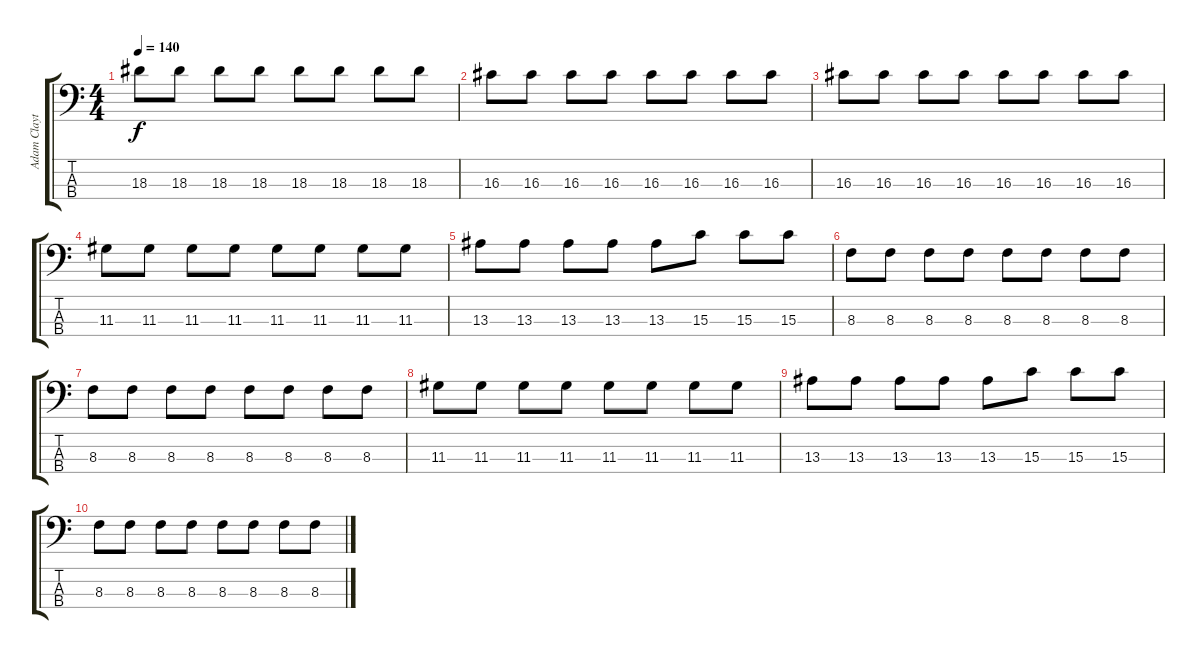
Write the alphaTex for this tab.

\track ("Adam Clayton" "Adam Clayt") {instrument electricbassfinger}
\staff {score tabs}
\tuning (G2 D2 A1 E1) {hide}
\ts (4 4)
\tempo 140
\clef f4
\ks c
18.3.8{dy f} 18.3.8 18.3.8 18.3.8 18.3.8 18.3.8 18.3.8 18.3.8 |
16.3.8 16.3.8 16.3.8 16.3.8 16.3.8 16.3.8 16.3.8 16.3.8 |
16.3.8 16.3.8 16.3.8 16.3.8 16.3.8 16.3.8 16.3.8 16.3.8 |
11.3.8 11.3.8 11.3.8 11.3.8 11.3.8 11.3.8 11.3.8 11.3.8 |
13.3.8 13.3.8 13.3.8 13.3.8 13.3.8 15.3.8 15.3.8 15.3.8 |
8.3.8 8.3.8 8.3.8 8.3.8 8.3.8 8.3.8 8.3.8 8.3.8 |
8.3.8 8.3.8 8.3.8 8.3.8 8.3.8 8.3.8 8.3.8 8.3.8 |
11.3.8 11.3.8 11.3.8 11.3.8 11.3.8 11.3.8 11.3.8 11.3.8 |
13.3.8 13.3.8 13.3.8 13.3.8 13.3.8 15.3.8 15.3.8 15.3.8 |
8.3.8 8.3.8 8.3.8 8.3.8 8.3.8 8.3.8 8.3.8 8.3.8
